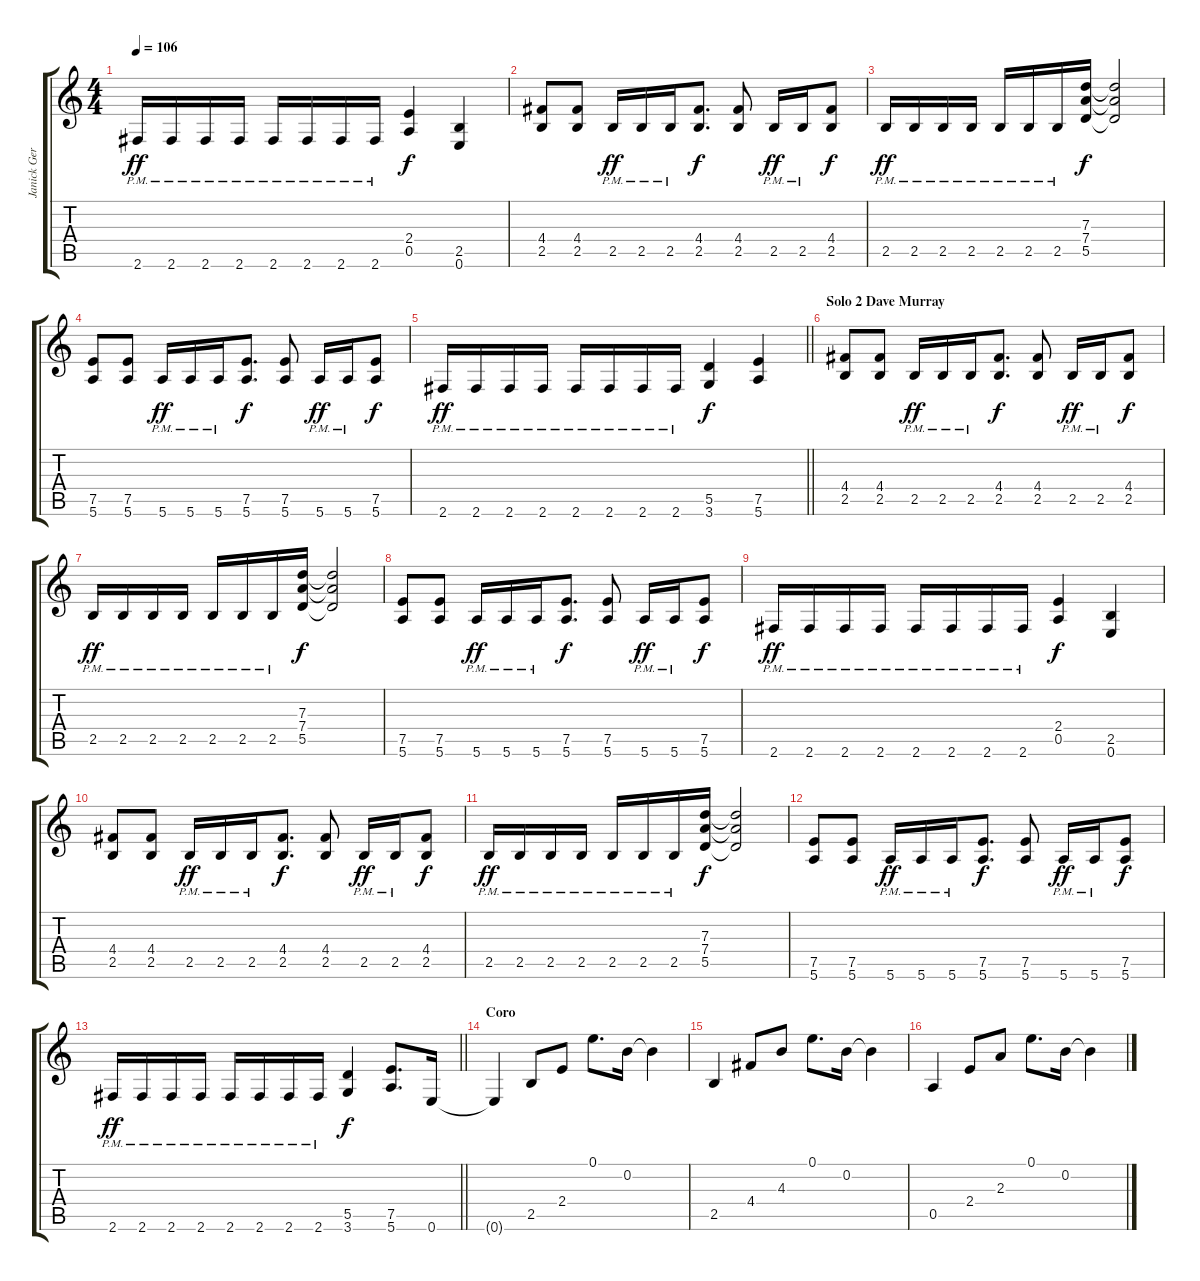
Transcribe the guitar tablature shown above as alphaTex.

\track ("Janick Gers" "Janick Ger") {instrument overdrivenguitar}
\staff {score tabs}
\tuning (E4 B3 G3 D3 A2 E2) {hide}
\ts (4 4)
\tempo 106
\clef g2
\ks c
2.6{pm}.16{dy ff} 2.6{pm}.16 2.6{pm}.16 2.6{pm}.16 2.6{pm}.16 2.6{pm}.16 2.6{pm}.16 2.6{pm}.16 (2.4 0.5).4{dy f} (2.5 0.6).4 |
(4.4 2.5).8 (4.4 2.5).8 2.5{pm}.16{dy ff} 2.5{pm}.16 2.5{pm}.16 (4.4 2.5).8{d dy f} (4.4 2.5).8 2.5{pm}.16{dy ff} 2.5{pm}.16 (4.4 2.5).8{dy f} |
2.5{pm}.16{dy ff} 2.5{pm}.16 2.5{pm}.16 2.5{pm}.16 2.5{pm}.16 2.5{pm}.16 2.5{pm}.16 (7.3 7.4 5.5).16{dy f} (7.3{t} 7.4{t} 5.5{t}).2 |
(7.5 5.6).8 (7.5 5.6).8 5.6{pm}.16{dy ff} 5.6{pm}.16 5.6{pm}.16 (7.5 5.6).8{d dy f} (7.5 5.6).8 5.6{pm}.16{dy ff} 5.6{pm}.16 (7.5 5.6).8{dy f} |
\barLineRight lightlight
2.6{pm}.16{dy ff} 2.6{pm}.16 2.6{pm}.16 2.6{pm}.16 2.6{pm}.16 2.6{pm}.16 2.6{pm}.16 2.6{pm}.16 (5.5 3.6).4{dy f} (7.5 5.6).4 |
\section ("" "Solo 2 Dave Murray")
(4.4 2.5).8 (4.4 2.5).8 2.5{pm}.16{dy ff} 2.5{pm}.16 2.5{pm}.16 (4.4 2.5).8{d dy f} (4.4 2.5).8 2.5{pm}.16{dy ff} 2.5{pm}.16 (4.4 2.5).8{dy f} |
2.5{pm}.16{dy ff} 2.5{pm}.16 2.5{pm}.16 2.5{pm}.16 2.5{pm}.16 2.5{pm}.16 2.5{pm}.16 (7.3 7.4 5.5).16{dy f} (7.3{t} 7.4{t} 5.5{t}).2 |
(7.5 5.6).8 (7.5 5.6).8 5.6{pm}.16{dy ff} 5.6{pm}.16 5.6{pm}.16 (7.5 5.6).8{d dy f} (7.5 5.6).8 5.6{pm}.16{dy ff} 5.6{pm}.16 (7.5 5.6).8{dy f} |
2.6{pm}.16{dy ff} 2.6{pm}.16 2.6{pm}.16 2.6{pm}.16 2.6{pm}.16 2.6{pm}.16 2.6{pm}.16 2.6{pm}.16 (2.4 0.5).4{dy f} (2.5 0.6).4 |
(4.4 2.5).8 (4.4 2.5).8 2.5{pm}.16{dy ff} 2.5{pm}.16 2.5{pm}.16 (4.4 2.5).8{d dy f} (4.4 2.5).8 2.5{pm}.16{dy ff} 2.5{pm}.16 (4.4 2.5).8{dy f} |
2.5{pm}.16{dy ff} 2.5{pm}.16 2.5{pm}.16 2.5{pm}.16 2.5{pm}.16 2.5{pm}.16 2.5{pm}.16 (7.3 7.4 5.5).16{dy f} (7.3{t} 7.4{t} 5.5{t}).2 |
(7.5 5.6).8 (7.5 5.6).8 5.6{pm}.16{dy ff} 5.6{pm}.16 5.6{pm}.16 (7.5 5.6).8{d dy f} (7.5 5.6).8 5.6{pm}.16{dy ff} 5.6{pm}.16 (7.5 5.6).8{dy f} |
\barLineRight lightlight
2.6{pm}.16{dy ff} 2.6{pm}.16 2.6{pm}.16 2.6{pm}.16 2.6{pm}.16 2.6{pm}.16 2.6{pm}.16 2.6{pm}.16 (5.5 3.6).4{dy f} (7.5 5.6).8{d} 0.6.16 |
\section ("" "Coro")
0.6{t}.4 2.5.8 2.4.8 0.1.8{d} 0.2.16 0.2{t}.4 |
2.5.4 4.4.8 4.3.8 0.1.8{d} 0.2.16 0.2{t}.4 |
0.5.4 2.4.8 2.3.8 0.1.8{d} 0.2.16 0.2{t}.4
